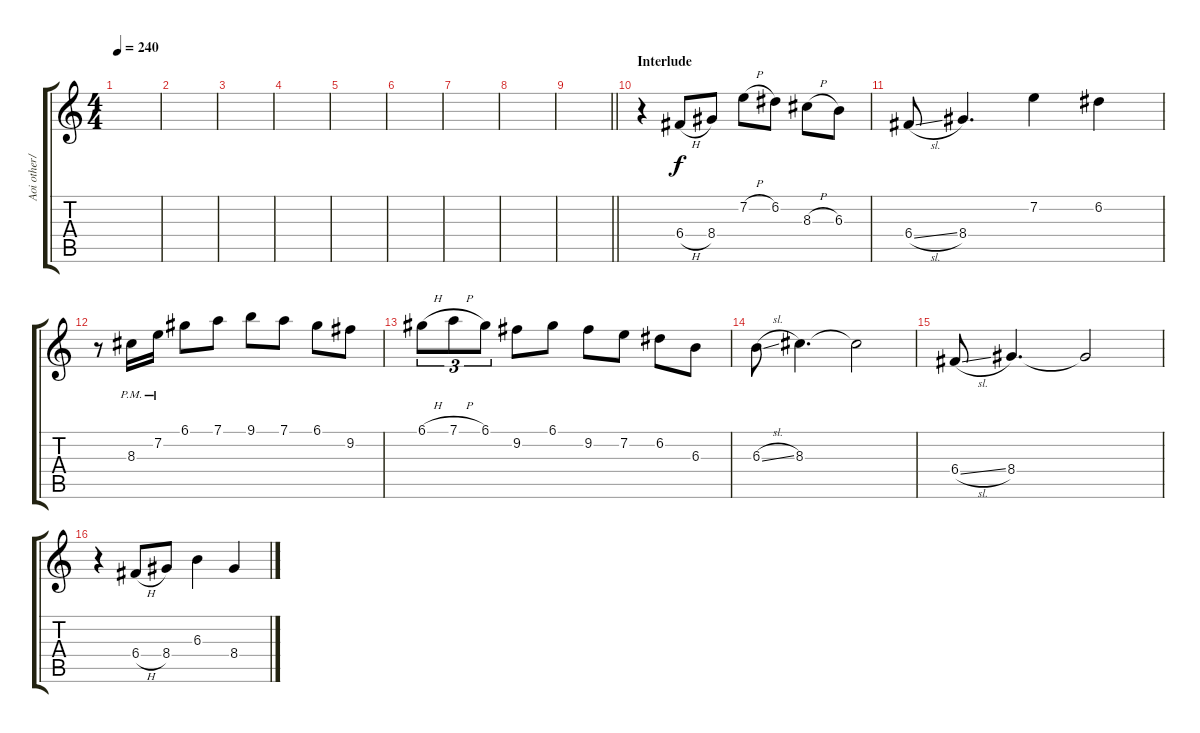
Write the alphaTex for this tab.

\track ("Aoi other/acoustic" "Aoi other/") {instrument distortionguitar}
\staff {score tabs}
\tuning (D4 A3 F3 C3 G2 D2) {hide}
\ts (4 4)
\tempo 240
\clef g2
\ks c
|
|
|
|
|
|
|
|
\barLineRight lightlight
|
\section ("" "Interlude")
r.4{balance 0 instrument acousticguitarsteel} 6.4{h}.8 8.4.8 7.2{h}.8 6.2.8 8.3{h}.8 6.3.8 |
6.4{sl}.8 8.4.4{d} 7.2.4 6.2.4 |
r.8 8.3{pm}.16 7.2{pm}.16 6.1.8 7.1.8 9.1.8 7.1.8 6.1.8 9.2.8 |
6.1{h}.8{tu (3 2)} 7.1{h}.8{tu (3 2)} 6.1.8{tu (3 2)} 9.2.8 6.1.8 9.2.8 7.2.8 6.2.8 6.3.8 |
6.3{sl}.8 8.3.4{d} 8.3{t}.2 |
6.4{sl}.8 8.4.4{d} 8.4{t}.2 |
r.4 6.4{h}.8 8.4.8 6.3.4 8.4.4
